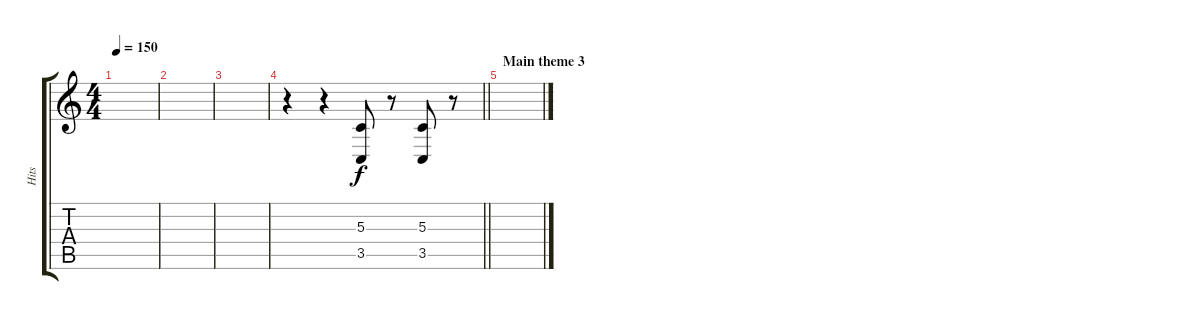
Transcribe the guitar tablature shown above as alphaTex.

\track ("Hits" "Hits") {instrument orchestrahit}
\staff {score tabs}
\tuning (E4 B3 G3 D3 A2 E2) {hide}
\ts (4 4)
\tempo 150
\clef g2
\ks c
|
|
|
\barLineRight lightlight
r.4 r.4 (5.3 3.5).8 r.8 (5.3 3.5).8 r.8 |
\section ("" "Main theme 3")
